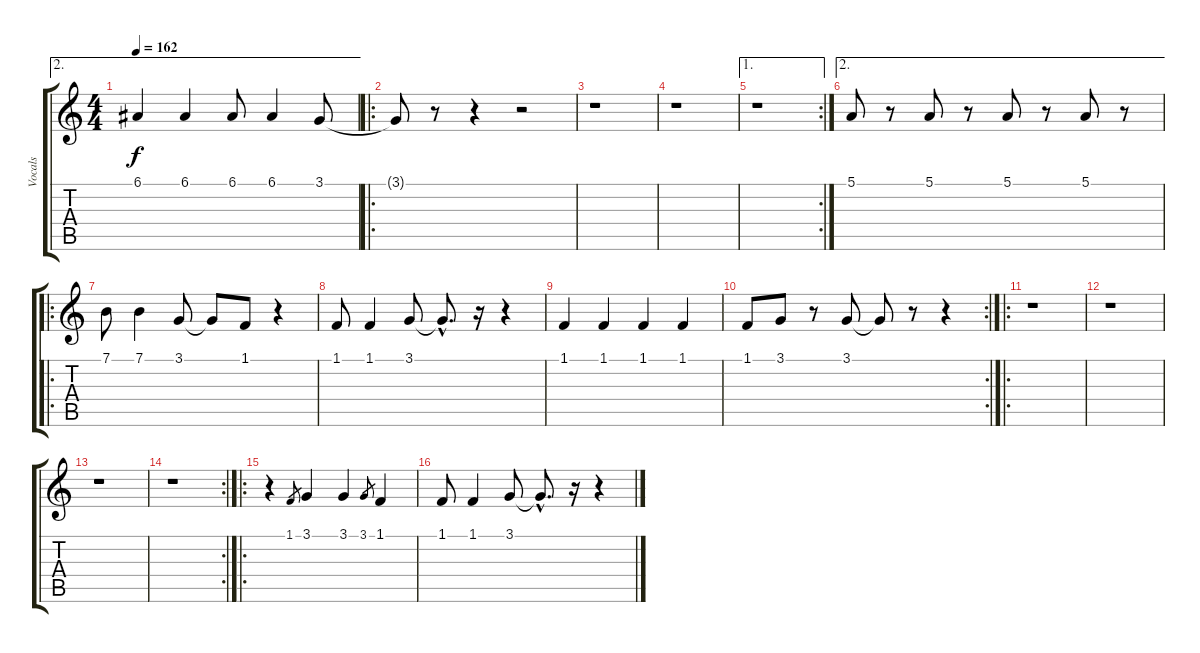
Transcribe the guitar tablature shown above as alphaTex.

\track ("Vocals" "Vocals") {instrument trumpet}
\staff {score tabs}
\tuning (E4 B3 G3 D3 A2 E2) {hide}
\ae 2
\ts (4 4)
\tempo 162
\clef g2
\ks c
6.1.4{dy f} 6.1.4 6.1.8 6.1.4 3.1.8 |
\ro
3.1{t}.8 r.8 r.4 r.2 |
r.1 |
r.1 |
\ae 1
\rc 2
r.1 |
\ae 2
5.1.8 r.8 5.1.8 r.8 5.1.8 r.8 5.1.8 r.8 |
\ro
7.1.8 7.1.4 3.1.8 3.1{t}.8 1.1.8 r.4 |
1.1.8 1.1.4 3.1.8 3.1{hac t}.8{d} r.16 r.4 |
1.1.4 1.1.4 1.1.4 1.1.4 |
\rc 2
1.1.8 3.1.8 r.8 3.1.8 3.1{t}.8 r.8 r.4 |
\ro
r.1 |
r.1 |
r.1 |
\rc 2
r.1 |
\ro
r.4 1.1.8{gr} 3.1.4 3.1.4 3.1.8{gr} 1.1.4 |
1.1.8 1.1.4 3.1.8 3.1{hac t}.8{d} r.16 r.4
